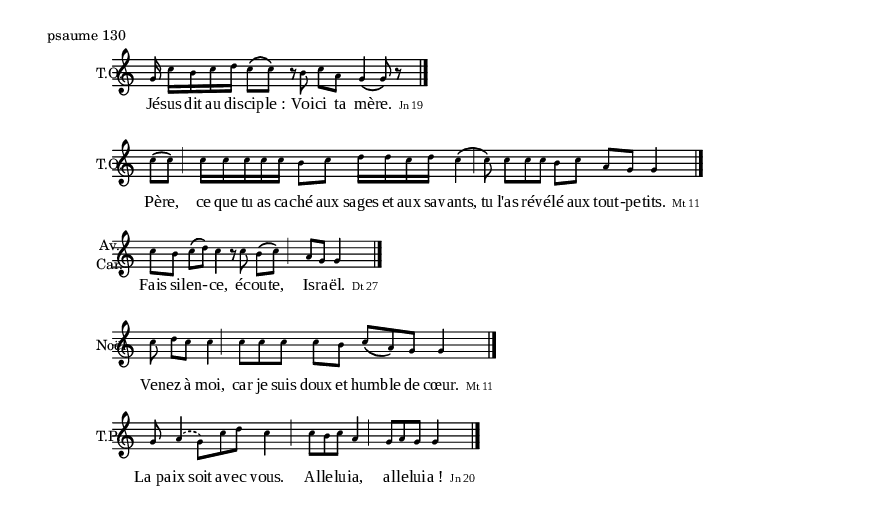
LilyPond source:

\version "2.12.0"
 \include "definitions.ly"
 \markup {psaume  130}



\relative c'' { 
	\new Staff {
		\cadenzaOn
		\set Staff.instrumentName = \markup{ \center-column { T.O. } }
		g16
		c[ b c d]
		c8[\( c\)]
		\espace
		r b
		c[ a]
		g4\( g8\) r
		\endBar
	}	\addlyrics {
		Jé -- sus dit au dis -- ci -- "ple :" Voi -- ci " ta" " mè" -- re.
		\markup { \citation #"Jn 19"}
	}
}
\relative c'' { 
	\new Staff {
		\cadenzaOn
		\set Staff.instrumentName = \markup{ \center-column { T.O. } }
		c8[\( c\)]
		\cesure \pespace
		\times 2/5 {c16[c c c c]} b8[ c]
		d16[ d c d]
		\times 2/3 { c4\( \cesure c8\) }
		\times 2/3 { c[ c c] }
		b[ c]
		a[ g]
		g4
		\endBar
	}	\addlyrics {
		Pè -- re, ce que tu as ca -- ché aux sages et aux sa -- vants, tu l'as ré -- vé -- lé aux tout -- -pe -- tits.
		\markup { \citation #"Mt 11"}
	}
}
\relative c'' { 
	\new Staff {
		\cadenzaOn
		\set Staff.instrumentName = \markup{ \center-column { Av. Car. } }
		c8[ b]
		c8[\( d\)]
		c4 \pespace r8 c8 b8[\( c\)]
		\cesure \pespace
		a8[ g]
		g4
		\endBar
	}	\addlyrics {
		Fais si -- len -- - -- ce, éc -- ou -- te, Is -- ra -- ël.
		\markup { \citation #"Dt 27"}
	}
}

\relative c'' { 
	\new Staff {
		\cadenzaOn
		\set Staff.instrumentName = \markup{ \center-column { Noël } }
		c8
		d8[ c] c4 \cesure \pespace
		\times 2/3 { c8[ c c] }
		c8[ b]
		\times 2/3 { c8[\( a\) g] }
		g4
		\endBar
	}	\addlyrics {
		Ven -- ez à moi, car je suis doux et hum -- ble de cœur.
		\markup { \citation #"Mt 11"}
	}
}
\relative c'' { 
	\new Staff {
		\cadenzaOn
		\set Staff.instrumentName = \markup{ \center-column { T.P. } }
		g8 \slurDashed a4(
		\times 2/3 { g8[) c d] } c4 \pespace \cesure \pespace
		\times 2/3 {c8[ b c]} a4 \cesure \pespace
		\times 2/3 {g8[ a g]} g4
		\endBar
	}	\addlyrics {
		"La pa" -- ix soit av -- ec vous. Al -- le -- lu -- ia, al -- le -- lui -- "a !"
		\markup { \citation #"Jn 20"}
	}
}
